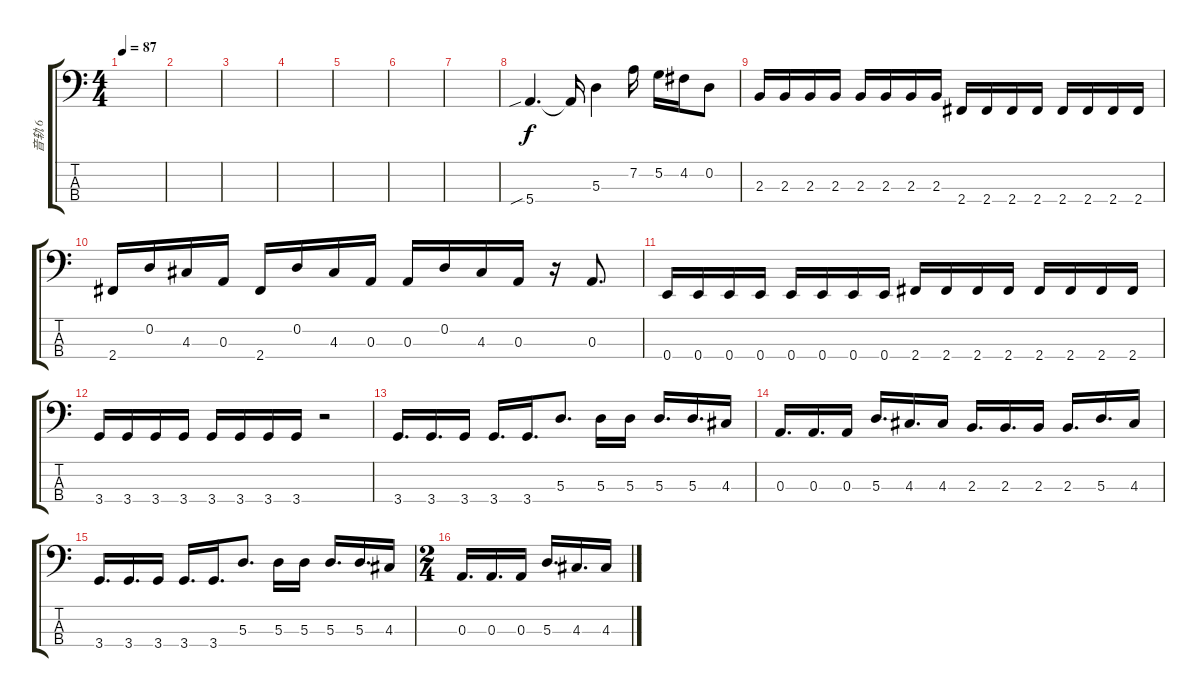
\track ("音轨 6" "音轨 6") {instrument electricbassfinger}
\staff {score tabs}
\tuning (G2 D2 A1 E1) {hide}
\ts (4 4)
\tempo 87
\clef f4
\ks c
|
|
|
|
|
|
|
5.4{sib}.4{d} 5.4{t}.16 5.3.4 7.2.16 5.2.16 4.2.16 0.2.8 |
2.3.16 2.3.16 2.3.16 2.3.16 2.3.16 2.3.16 2.3.16 2.3.16 2.4.16 2.4.16 2.4.16 2.4.16 2.4.16 2.4.16 2.4.16 2.4.16 |
2.4.16 0.2.16 4.3.16 0.3.16 2.4.16 0.2.16 4.3.16 0.3.16 0.3.16 0.2.16 4.3.16 0.3.16 r.16 0.3.8{d} |
0.4.16 0.4.16 0.4.16 0.4.16 0.4.16 0.4.16 0.4.16 0.4.16 2.4.16 2.4.16 2.4.16 2.4.16 2.4.16 2.4.16 2.4.16 2.4.16 |
3.4.16 3.4.16 3.4.16 3.4.16 3.4.16 3.4.16 3.4.16 3.4.16 r.2 |
3.4.16{d} 3.4.16{d} 3.4.16 3.4.16{d} 3.4.16{d} 5.3.8{d} 5.3.16 5.3.16 5.3.16{d} 5.3.16{d} 4.3.16 |
0.3.16{d} 0.3.16{d} 0.3.16 5.3.16{d} 4.3.16{d} 4.3.16 2.3.16{d} 2.3.16{d} 2.3.16 2.3.16{d} 5.3.16{d} 4.3.16 |
3.4.16{d} 3.4.16{d} 3.4.16 3.4.16{d} 3.4.16{d} 5.3.8{d} 5.3.16 5.3.16 5.3.16{d} 5.3.16{d} 4.3.16 |
\ts (2 4)
0.3.16{d} 0.3.16{d} 0.3.16 5.3.16{d} 4.3.16{d} 4.3.16
